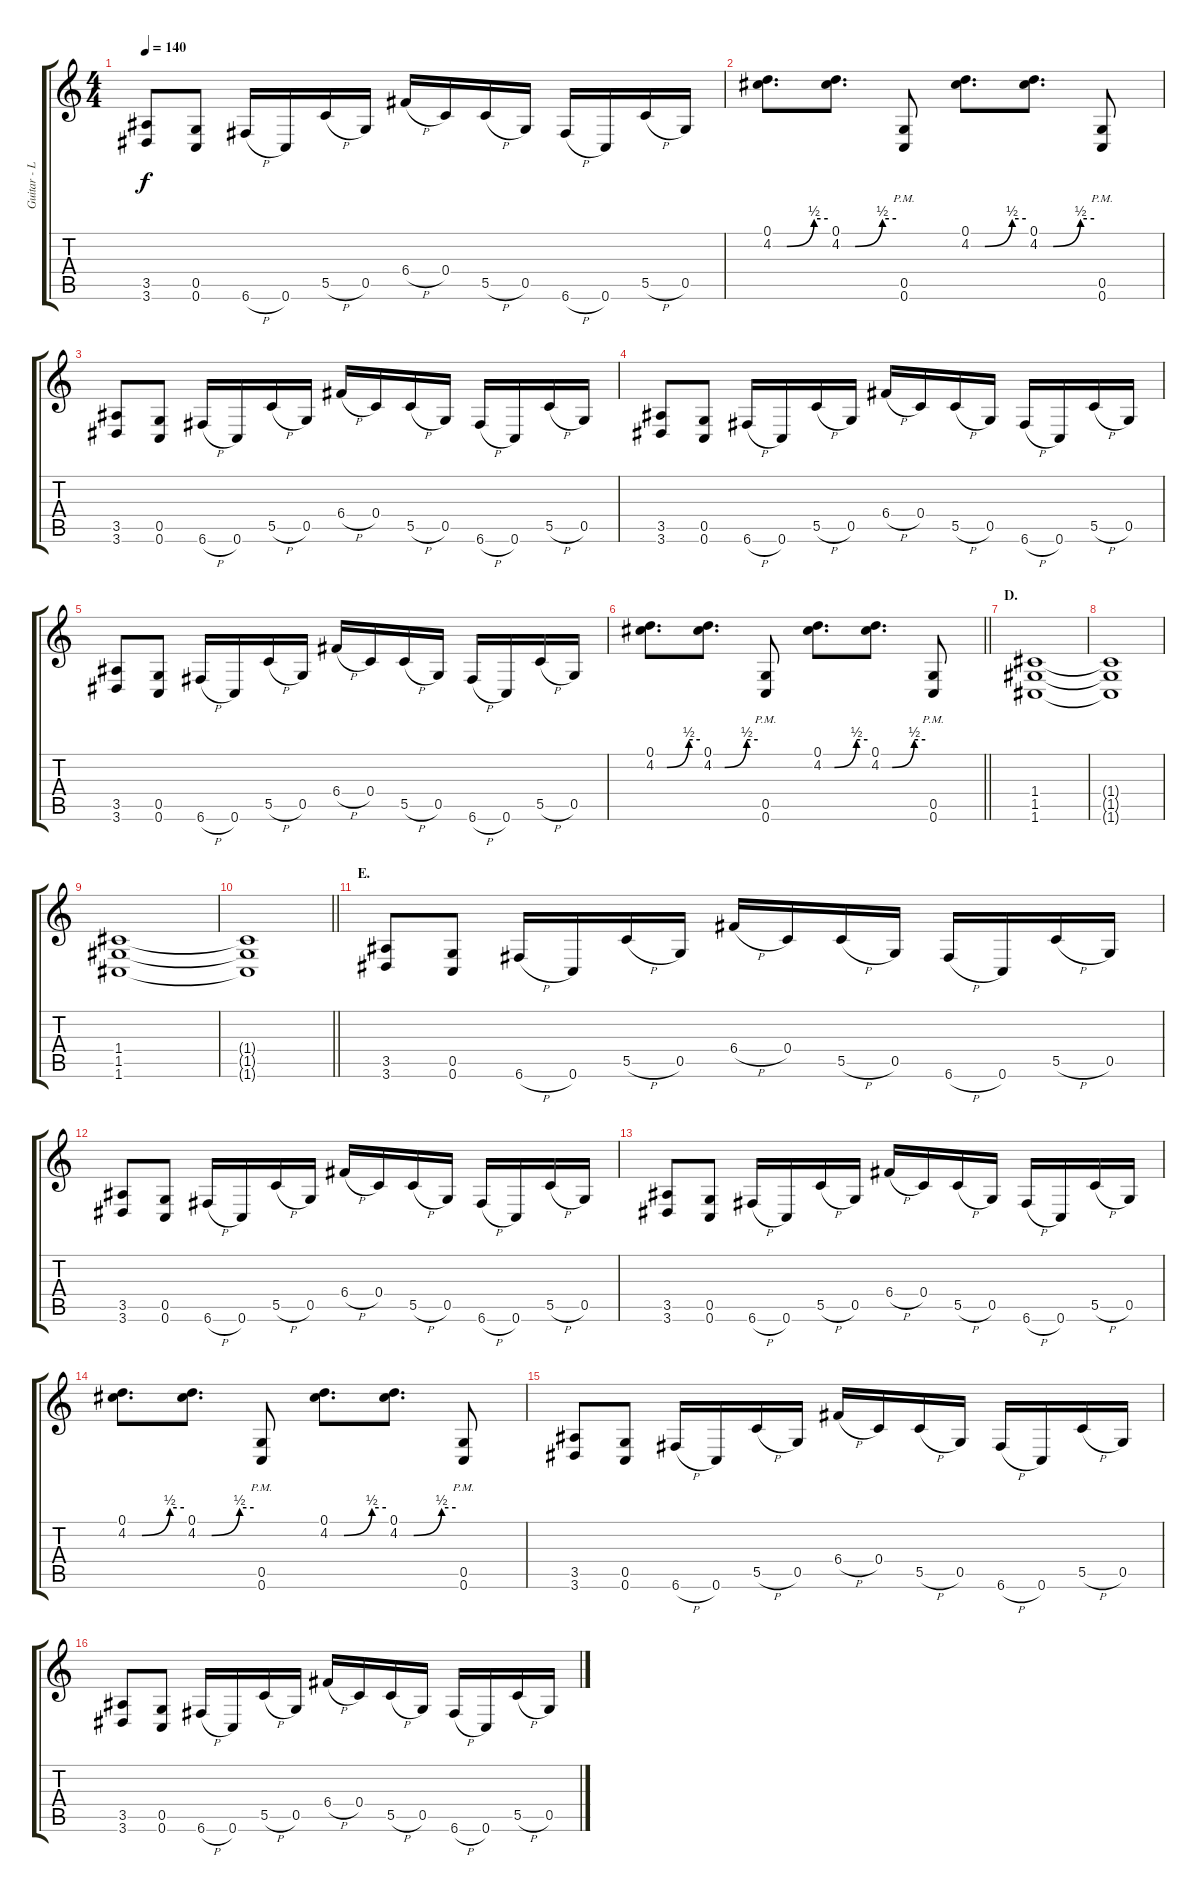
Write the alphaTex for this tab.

\track ("Guitar - Left" "Guitar - L") {instrument distortionguitar}
\staff {score tabs}
\tuning (D4 A3 F3 C3 G2 C2) {hide}
\ts (4 4)
\tempo 140
\clef g2
\ks c
(3.5 3.6).8{dy f} (0.5 0.6).8 6.6{h}.16 0.6.16 5.5{h}.16 0.5.16 6.4{h}.16 0.4.16 5.5{h}.16 0.5.16 6.6{h}.16 0.6.16 5.5{h}.16 0.5.16 |
(0.1 4.2{be (custom 0 0 15 0 45 2 60 2)}).8{d} (0.1 4.2{be (custom 0 0 15 0 45 2 60 2)}).8{d} (0.5{pm} 0.6{pm}).8 (0.1 4.2{be (custom 0 0 15 0 45 2 60 2)}).8{d} (0.1 4.2{be (custom 0 0 15 0 45 2 60 2)}).8{d} (0.5{pm} 0.6{pm}).8 |
(3.5 3.6).8 (0.5 0.6).8 6.6{h}.16 0.6.16 5.5{h}.16 0.5.16 6.4{h}.16 0.4.16 5.5{h}.16 0.5.16 6.6{h}.16 0.6.16 5.5{h}.16 0.5.16 |
(3.5 3.6).8 (0.5 0.6).8 6.6{h}.16 0.6.16 5.5{h}.16 0.5.16 6.4{h}.16 0.4.16 5.5{h}.16 0.5.16 6.6{h}.16 0.6.16 5.5{h}.16 0.5.16 |
(3.5 3.6).8 (0.5 0.6).8 6.6{h}.16 0.6.16 5.5{h}.16 0.5.16 6.4{h}.16 0.4.16 5.5{h}.16 0.5.16 6.6{h}.16 0.6.16 5.5{h}.16 0.5.16 |
\barLineRight lightlight
(0.1 4.2{be (custom 0 0 15 0 45 2 60 2)}).8{d} (0.1 4.2{be (custom 0 0 15 0 45 2 60 2)}).8{d} (0.5{pm} 0.6{pm}).8 (0.1 4.2{be (custom 0 0 15 0 45 2 60 2)}).8{d} (0.1 4.2{be (custom 0 0 15 0 45 2 60 2)}).8{d} (0.5{pm} 0.6{pm}).8 |
\section ("" "D.")
(1.4 1.5 1.6).1 |
(1.4{t} 1.5{t} 1.6{t}).1 |
(1.4 1.5 1.6).1 |
\barLineRight lightlight
(1.4{t} 1.5{t} 1.6{t}).1 |
\section ("" "E.")
(3.5 3.6).8 (0.5 0.6).8 6.6{h}.16 0.6.16 5.5{h}.16 0.5.16 6.4{h}.16 0.4.16 5.5{h}.16 0.5.16 6.6{h}.16 0.6.16 5.5{h}.16 0.5.16 |
(3.5 3.6).8 (0.5 0.6).8 6.6{h}.16 0.6.16 5.5{h}.16 0.5.16 6.4{h}.16 0.4.16 5.5{h}.16 0.5.16 6.6{h}.16 0.6.16 5.5{h}.16 0.5.16 |
(3.5 3.6).8 (0.5 0.6).8 6.6{h}.16 0.6.16 5.5{h}.16 0.5.16 6.4{h}.16 0.4.16 5.5{h}.16 0.5.16 6.6{h}.16 0.6.16 5.5{h}.16 0.5.16 |
(0.1 4.2{be (custom 0 0 15 0 45 2 60 2)}).8{d} (0.1 4.2{be (custom 0 0 15 0 45 2 60 2)}).8{d} (0.5{pm} 0.6{pm}).8 (0.1 4.2{be (custom 0 0 15 0 45 2 60 2)}).8{d} (0.1 4.2{be (custom 0 0 15 0 45 2 60 2)}).8{d} (0.5{pm} 0.6{pm}).8 |
(3.5 3.6).8 (0.5 0.6).8 6.6{h}.16 0.6.16 5.5{h}.16 0.5.16 6.4{h}.16 0.4.16 5.5{h}.16 0.5.16 6.6{h}.16 0.6.16 5.5{h}.16 0.5.16 |
(3.5 3.6).8 (0.5 0.6).8 6.6{h}.16 0.6.16 5.5{h}.16 0.5.16 6.4{h}.16 0.4.16 5.5{h}.16 0.5.16 6.6{h}.16 0.6.16 5.5{h}.16 0.5.16
